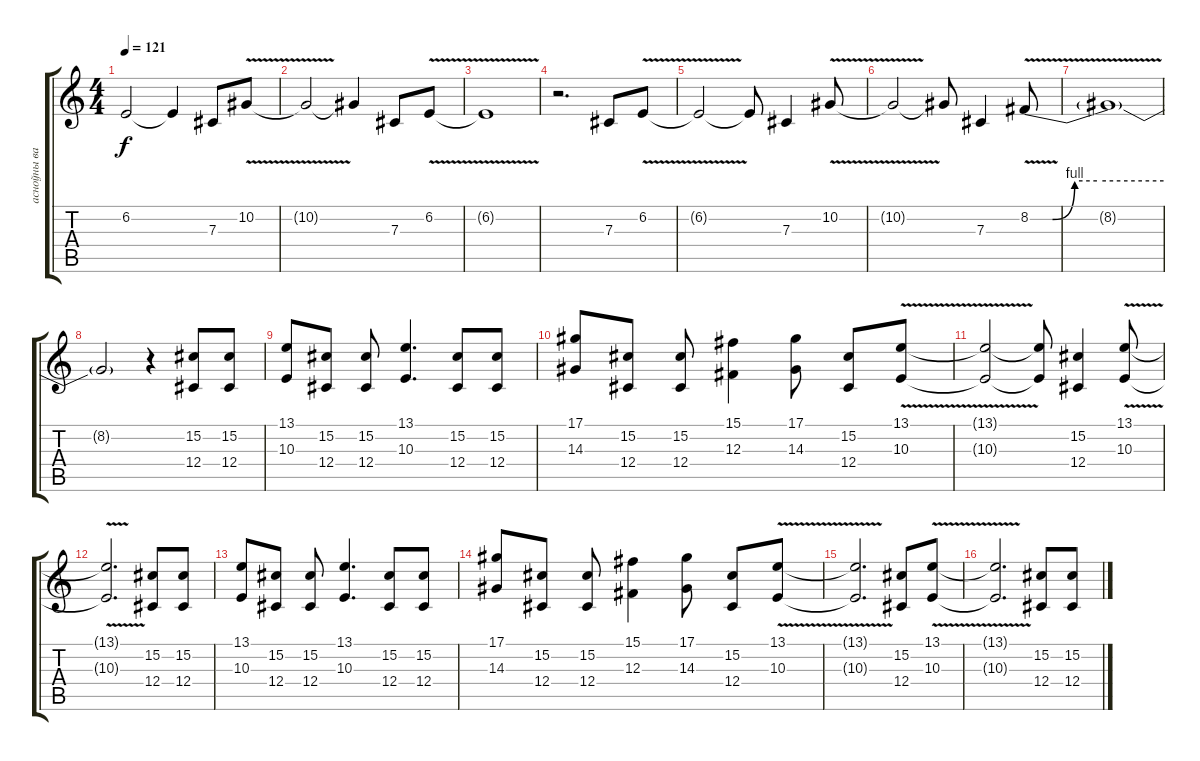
\track ("асноўны вакал Алесь " "асноўны ва") {instrument lead6voice}
\staff {score tabs}
\tuning (Eb4 Bb3 Gb3 Db3 Ab2 Eb2) {hide}
\ts (4 4)
\tempo 121
\clef g2
\ks c
6.2{t}.2{dy f} 6.2{t}.4 7.3.8 10.2{v}.8 |
10.2{t}.2 10.2{t}.4 7.3.8 6.2{v}.8 |
6.2{t}.1 |
r.2{d} 7.3.8 6.2{v}.8 |
6.2{t}.2 6.2{t}.8 7.3.4 10.2{v}.8 |
10.2{t}.2 10.2{t}.8 7.3.4 8.2{be (custom 0 0 6 0 10 0 20 4 30 4 60 4) v}.8 |
8.2{t}.1 |
8.2{t}.2 r.4 (15.2 12.4).8 (15.2 12.4).8 |
(13.1 10.3).8 (15.2 12.4).8 (15.2 12.4).8 (13.1 10.3).4{d} (15.2 12.4).8 (15.2 12.4).8 |
(17.1 14.3).8 (15.2 12.4).8 (15.2 12.4).8 (15.1 12.3).4 (17.1 14.3).8 (15.2 12.4).8 (13.1{v} 10.3).8 |
(13.1{t} 10.3{t}).2 (13.1{t} 10.3{t}).8 (15.2 12.4).4 (13.1{v} 10.3).8 |
(13.1{t} 10.3{t}).2{d} (15.2 12.4).8 (15.2 12.4).8 |
(13.1 10.3).8 (15.2 12.4).8 (15.2 12.4).8 (13.1 10.3).4{d} (15.2 12.4).8 (15.2 12.4).8 |
(17.1 14.3).8 (15.2 12.4).8 (15.2 12.4).8 (15.1 12.3).4 (17.1 14.3).8 (15.2 12.4).8 (13.1{v} 10.3).8 |
(13.1{t} 10.3{t}).2{d} (15.2 12.4).8 (13.1{v} 10.3).8 |
(13.1{t} 10.3{t}).2{d} (15.2 12.4).8 (15.2 12.4).8
